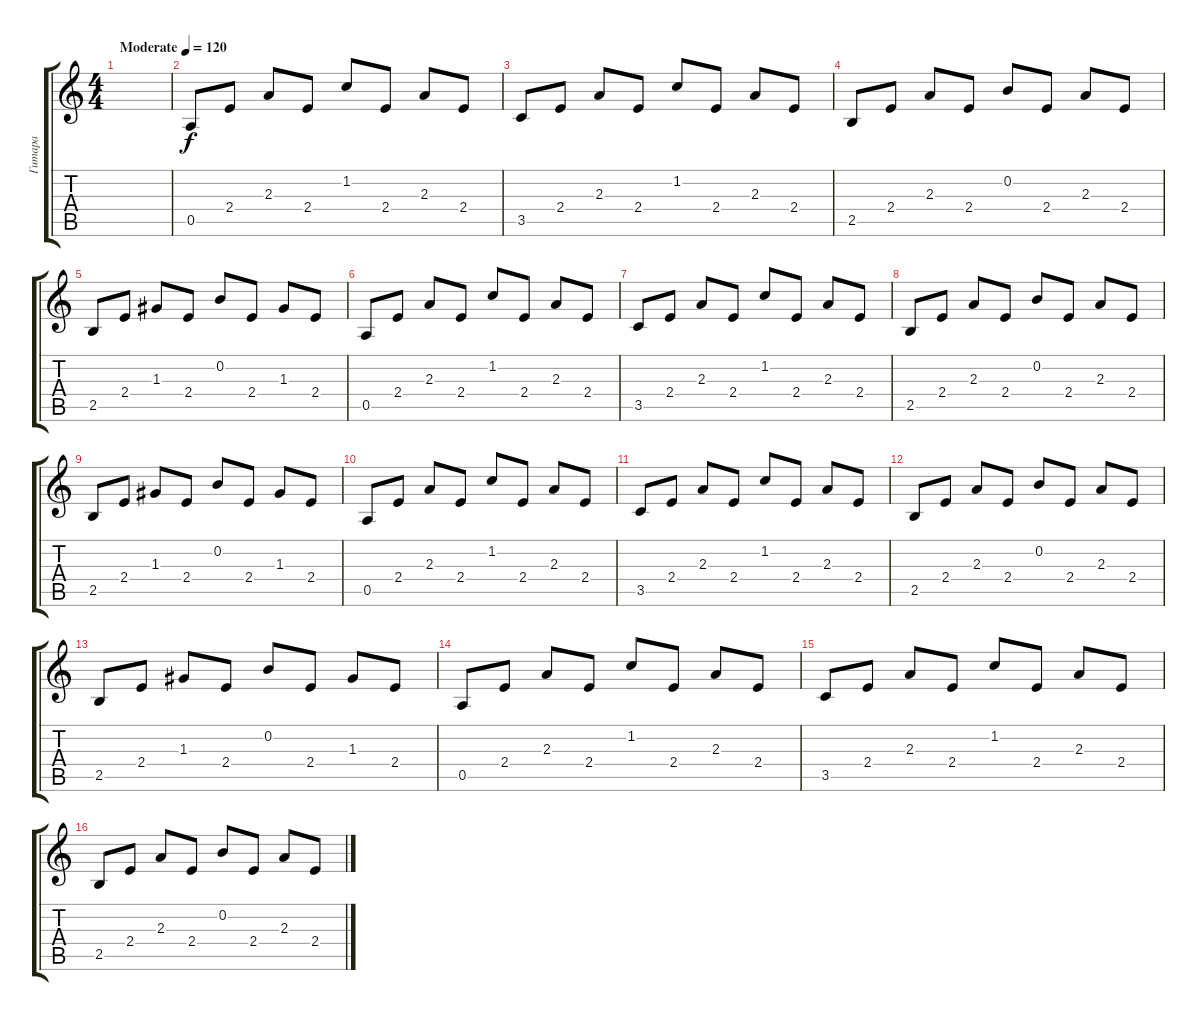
\track ("Гитара" "Гитара") {instrument distortionguitar}
\staff {score tabs}
\tuning (E4 B3 G3 D3 A2 E2) {hide}
\ts (4 4)
\tempo (120 "Moderate")
\clef g2
\ks c
|
0.5.8 2.4.8 2.3.8 2.4.8 1.2.8 2.4.8 2.3.8 2.4.8 |
3.5.8 2.4.8 2.3.8 2.4.8 1.2.8 2.4.8 2.3.8 2.4.8 |
2.5.8 2.4.8 2.3.8 2.4.8 0.2.8 2.4.8 2.3.8 2.4.8 |
2.5.8 2.4.8 1.3.8 2.4.8 0.2.8 2.4.8 1.3.8 2.4.8 |
0.5.8 2.4.8 2.3.8 2.4.8 1.2.8 2.4.8 2.3.8 2.4.8 |
3.5.8 2.4.8 2.3.8 2.4.8 1.2.8 2.4.8 2.3.8 2.4.8 |
2.5.8 2.4.8 2.3.8 2.4.8 0.2.8 2.4.8 2.3.8 2.4.8 |
2.5.8 2.4.8 1.3.8 2.4.8 0.2.8 2.4.8 1.3.8 2.4.8 |
0.5.8 2.4.8 2.3.8 2.4.8 1.2.8 2.4.8 2.3.8 2.4.8 |
3.5.8 2.4.8 2.3.8 2.4.8 1.2.8 2.4.8 2.3.8 2.4.8 |
2.5.8 2.4.8 2.3.8 2.4.8 0.2.8 2.4.8 2.3.8 2.4.8 |
2.5.8 2.4.8 1.3.8 2.4.8 0.2.8 2.4.8 1.3.8 2.4.8 |
0.5.8 2.4.8 2.3.8 2.4.8 1.2.8 2.4.8 2.3.8 2.4.8 |
3.5.8 2.4.8 2.3.8 2.4.8 1.2.8 2.4.8 2.3.8 2.4.8 |
2.5.8 2.4.8 2.3.8 2.4.8 0.2.8 2.4.8 2.3.8 2.4.8
